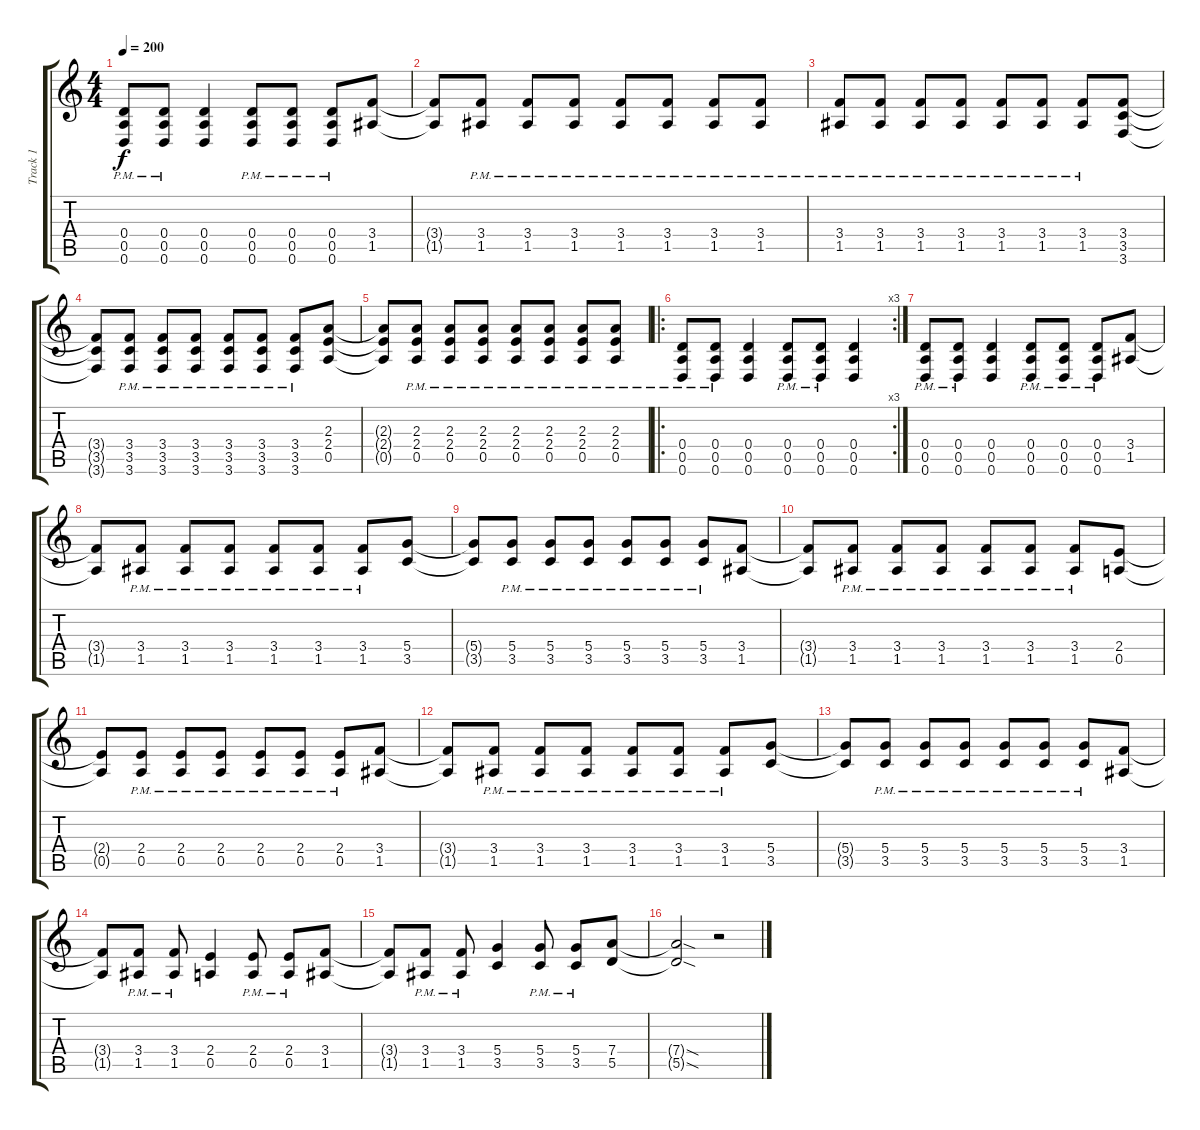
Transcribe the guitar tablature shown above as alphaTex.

\track ("Track 1" "Track 1") {instrument overdrivenguitar}
\staff {score tabs}
\tuning (E4 B3 G3 D3 A2 D2) {hide}
\ts (4 4)
\tempo 200
\clef g2
\ks c
(0.4{pm} 0.5{pm} 0.6{pm}).8{dy f} (0.4{pm} 0.5{pm} 0.6{pm}).8 (0.4 0.5 0.6).4 (0.4{pm} 0.5{pm} 0.6{pm}).8 (0.4{pm} 0.5{pm} 0.6{pm}).8 (0.4{pm} 0.5{pm} 0.6{pm}).8 (3.4 1.5).8 |
(3.4{t} 1.5{t}).8 (3.4{pm} 1.5{pm}).8 (3.4{pm} 1.5{pm}).8 (3.4{pm} 1.5{pm}).8 (3.4{pm} 1.5{pm}).8 (3.4{pm} 1.5{pm}).8 (3.4{pm} 1.5{pm}).8 (3.4{pm} 1.5{pm}).8 |
(3.4{pm} 1.5{pm}).8 (3.4{pm} 1.5{pm}).8 (3.4{pm} 1.5{pm}).8 (3.4{pm} 1.5{pm}).8 (3.4{pm} 1.5{pm}).8 (3.4{pm} 1.5{pm}).8 (3.4{pm} 1.5{pm}).8 (3.4 3.5 3.6).8 |
(3.4{t} 3.5{t} 3.6{t}).8 (3.4{pm} 3.5{pm} 3.6{pm}).8 (3.4{pm} 3.5{pm} 3.6{pm}).8 (3.4{pm} 3.5{pm} 3.6{pm}).8 (3.4{pm} 3.5{pm} 3.6{pm}).8 (3.4{pm} 3.5{pm} 3.6{pm}).8 (3.4{pm} 3.5{pm} 3.6{pm}).8 (2.3 2.4 0.5).8 |
(2.3{t} 2.4{t} 0.5{t}).8 (2.3{pm} 2.4{pm} 0.5{pm}).8 (2.3{pm} 2.4{pm} 0.5{pm}).8 (2.3{pm} 2.4{pm} 0.5{pm}).8 (2.3{pm} 2.4{pm} 0.5{pm}).8 (2.3{pm} 2.4{pm} 0.5{pm}).8 (2.3{pm} 2.4{pm} 0.5{pm}).8 (2.3{pm} 2.4{pm} 0.5{pm}).8 |
\ro
\rc 3
(0.4{pm} 0.5{pm} 0.6{pm}).8 (0.4{pm} 0.5{pm} 0.6{pm}).8 (0.4 0.5 0.6).4 (0.4{pm} 0.5{pm} 0.6{pm}).8 (0.4{pm} 0.5{pm} 0.6{pm}).8 (0.4 0.5 0.6).4 |
(0.4{pm} 0.5{pm} 0.6{pm}).8 (0.4{pm} 0.5{pm} 0.6{pm}).8 (0.4 0.5 0.6).4 (0.4{pm} 0.5{pm} 0.6{pm}).8 (0.4{pm} 0.5{pm} 0.6{pm}).8 (0.4{pm} 0.5{pm} 0.6{pm}).8 (3.4 1.5).8 |
(3.4{t} 1.5{t}).8 (3.4{pm} 1.5{pm}).8 (3.4{pm} 1.5{pm}).8 (3.4{pm} 1.5{pm}).8 (3.4{pm} 1.5{pm}).8 (3.4{pm} 1.5{pm}).8 (3.4{pm} 1.5{pm}).8 (5.4 3.5).8 |
(5.4{t} 3.5{t}).8 (5.4{pm} 3.5{pm}).8 (5.4{pm} 3.5{pm}).8 (5.4{pm} 3.5{pm}).8 (5.4{pm} 3.5{pm}).8 (5.4{pm} 3.5{pm}).8 (5.4{pm} 3.5{pm}).8 (3.4 1.5).8 |
(3.4{t} 1.5{t}).8 (3.4{pm} 1.5{pm}).8 (3.4{pm} 1.5{pm}).8 (3.4{pm} 1.5{pm}).8 (3.4{pm} 1.5{pm}).8 (3.4{pm} 1.5{pm}).8 (3.4{pm} 1.5{pm}).8 (2.4 0.5).8 |
(2.4{t} 0.5{t}).8 (2.4{pm} 0.5{pm}).8 (2.4{pm} 0.5{pm}).8 (2.4{pm} 0.5{pm}).8 (2.4{pm} 0.5{pm}).8 (2.4{pm} 0.5{pm}).8 (2.4{pm} 0.5{pm}).8 (3.4 1.5).8 |
(3.4{t} 1.5{t}).8 (3.4{pm} 1.5{pm}).8 (3.4{pm} 1.5{pm}).8 (3.4{pm} 1.5{pm}).8 (3.4{pm} 1.5{pm}).8 (3.4{pm} 1.5{pm}).8 (3.4{pm} 1.5{pm}).8 (5.4 3.5).8 |
(5.4{t} 3.5{t}).8 (5.4{pm} 3.5{pm}).8 (5.4{pm} 3.5{pm}).8 (5.4{pm} 3.5{pm}).8 (5.4{pm} 3.5{pm}).8 (5.4{pm} 3.5{pm}).8 (5.4{pm} 3.5{pm}).8 (3.4 1.5).8 |
(3.4{t} 1.5{t}).8 (3.4{pm} 1.5{pm}).8 (3.4{pm} 1.5{pm}).8 (2.4 0.5).4 (2.4{pm} 0.5{pm}).8 (2.4{pm} 0.5{pm}).8 (3.4 1.5).8 |
(3.4{t} 1.5{t}).8 (3.4{pm} 1.5{pm}).8 (3.4{pm} 1.5{pm}).8 (5.4 3.5).4 (5.4{pm} 3.5{pm}).8 (5.4{pm} 3.5{pm}).8 (7.4 5.5).8 |
(7.4{sod t} 5.5{sod t}).2 r.2
